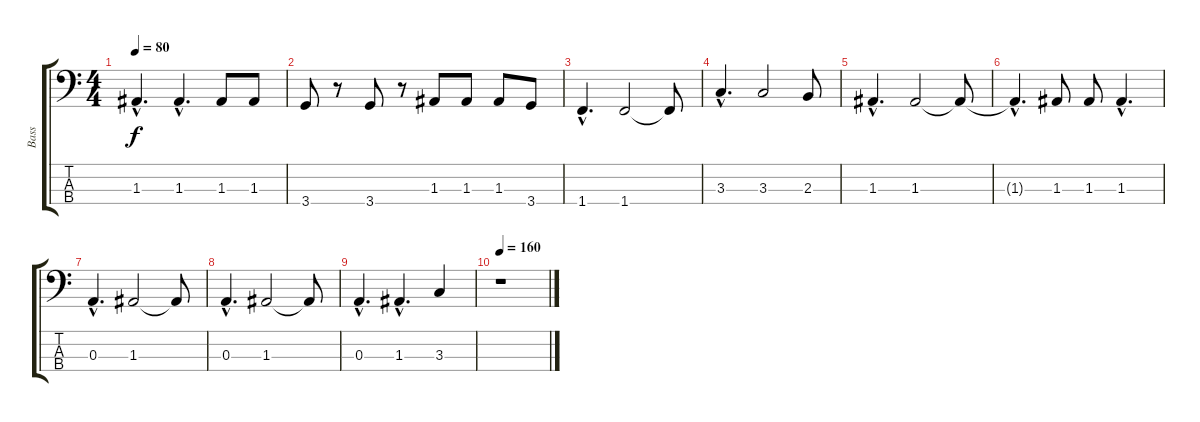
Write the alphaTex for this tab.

\track ("Bass" "Bass") {instrument electricbassfinger}
\staff {score tabs}
\tuning (G2 D2 A1 E1) {hide}
\ts (4 4)
\tempo 80
\clef f4
\ks c
1.3{hac}.4{d dy f} 1.3{hac}.4{d} 1.3.8 1.3.8 |
3.4.8 r.8 3.4.8 r.8 1.3.8 1.3.8 1.3.8 3.4.8 |
1.4{hac}.4{d} 1.4.2 1.4{t}.8 |
3.3{hac}.4{d} 3.3.2 2.3.8 |
1.3{hac}.4{d} 1.3.2 1.3{t}.8 |
1.3{hac t}.4{d} 1.3.8 1.3.8 1.3{hac}.4{d} |
0.3{hac}.4{d} 1.3.2 1.3{t}.8 |
0.3{hac}.4{d} 1.3.2 1.3{t}.8 |
0.3{hac}.4{d} 1.3{hac}.4{d} 3.3.4 |
\tempo 160
r.1{volume 14 balance 14}
